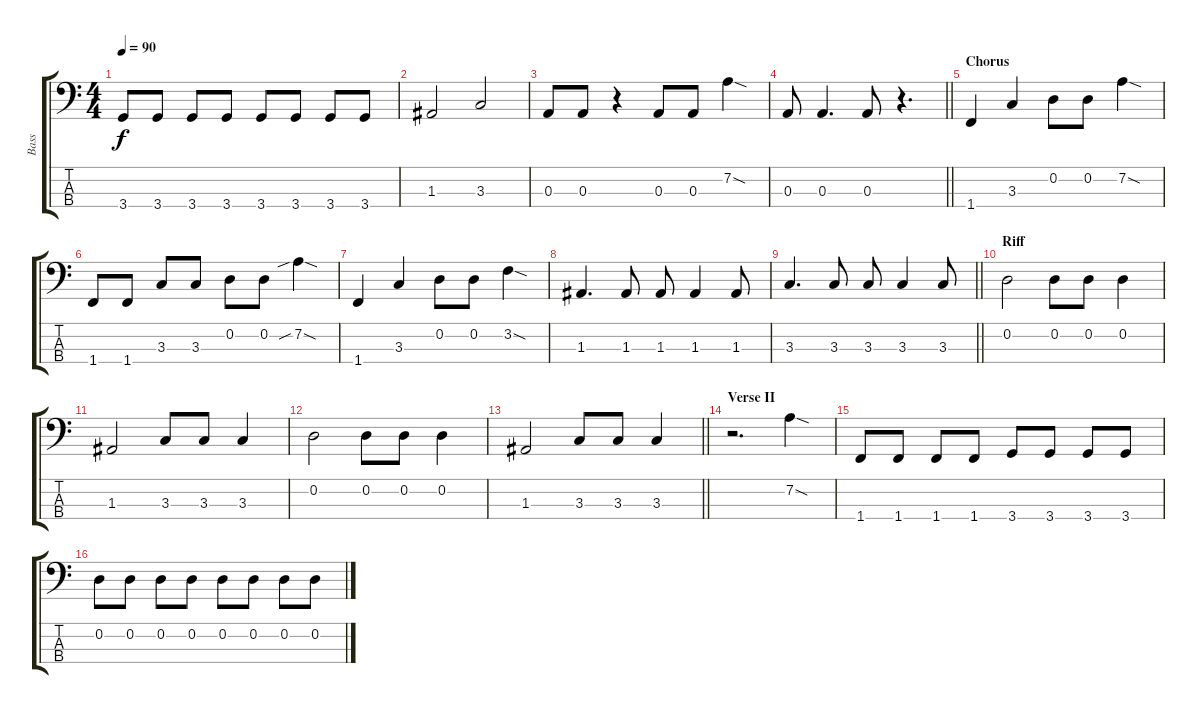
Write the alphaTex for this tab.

\track ("Bass" "Bass") {instrument electricbasspick}
\staff {score tabs}
\tuning (G2 D2 A1 E1) {hide}
\ts (4 4)
\tempo 90
\clef f4
\ks c
3.4.8{dy f} 3.4.8 3.4.8 3.4.8 3.4.8 3.4.8 3.4.8 3.4.8 |
1.3.2 3.3.2 |
0.3.8 0.3.8 r.4 0.3.8 0.3.8 7.2{sod}.4 |
\barLineRight lightlight
0.3.8 0.3.4{d} 0.3.8 r.4{d} |
\section ("" "Chorus")
1.4.4 3.3.4 0.2.8 0.2.8 7.2{sod}.4 |
1.4.8 1.4.8 3.3.8 3.3.8 0.2.8 0.2.8 7.2{sib sod}.4 |
1.4.4 3.3.4 0.2.8 0.2.8 3.2{sod}.4 |
1.3.4{d} 1.3.8 1.3.8 1.3.4 1.3.8 |
\barLineRight lightlight
3.3.4{d} 3.3.8 3.3.8 3.3.4 3.3.8 |
\section ("" "Riff")
0.2.2 0.2.8 0.2.8 0.2.4 |
1.3.2 3.3.8 3.3.8 3.3.4 |
0.2.2 0.2.8 0.2.8 0.2.4 |
\barLineRight lightlight
1.3.2 3.3.8 3.3.8 3.3.4 |
\section ("" "Verse II")
r.2{d} 7.2{sod}.4 |
1.4.8 1.4.8 1.4.8 1.4.8 3.4.8 3.4.8 3.4.8 3.4.8 |
0.2.8 0.2.8 0.2.8 0.2.8 0.2.8 0.2.8 0.2.8 0.2.8
